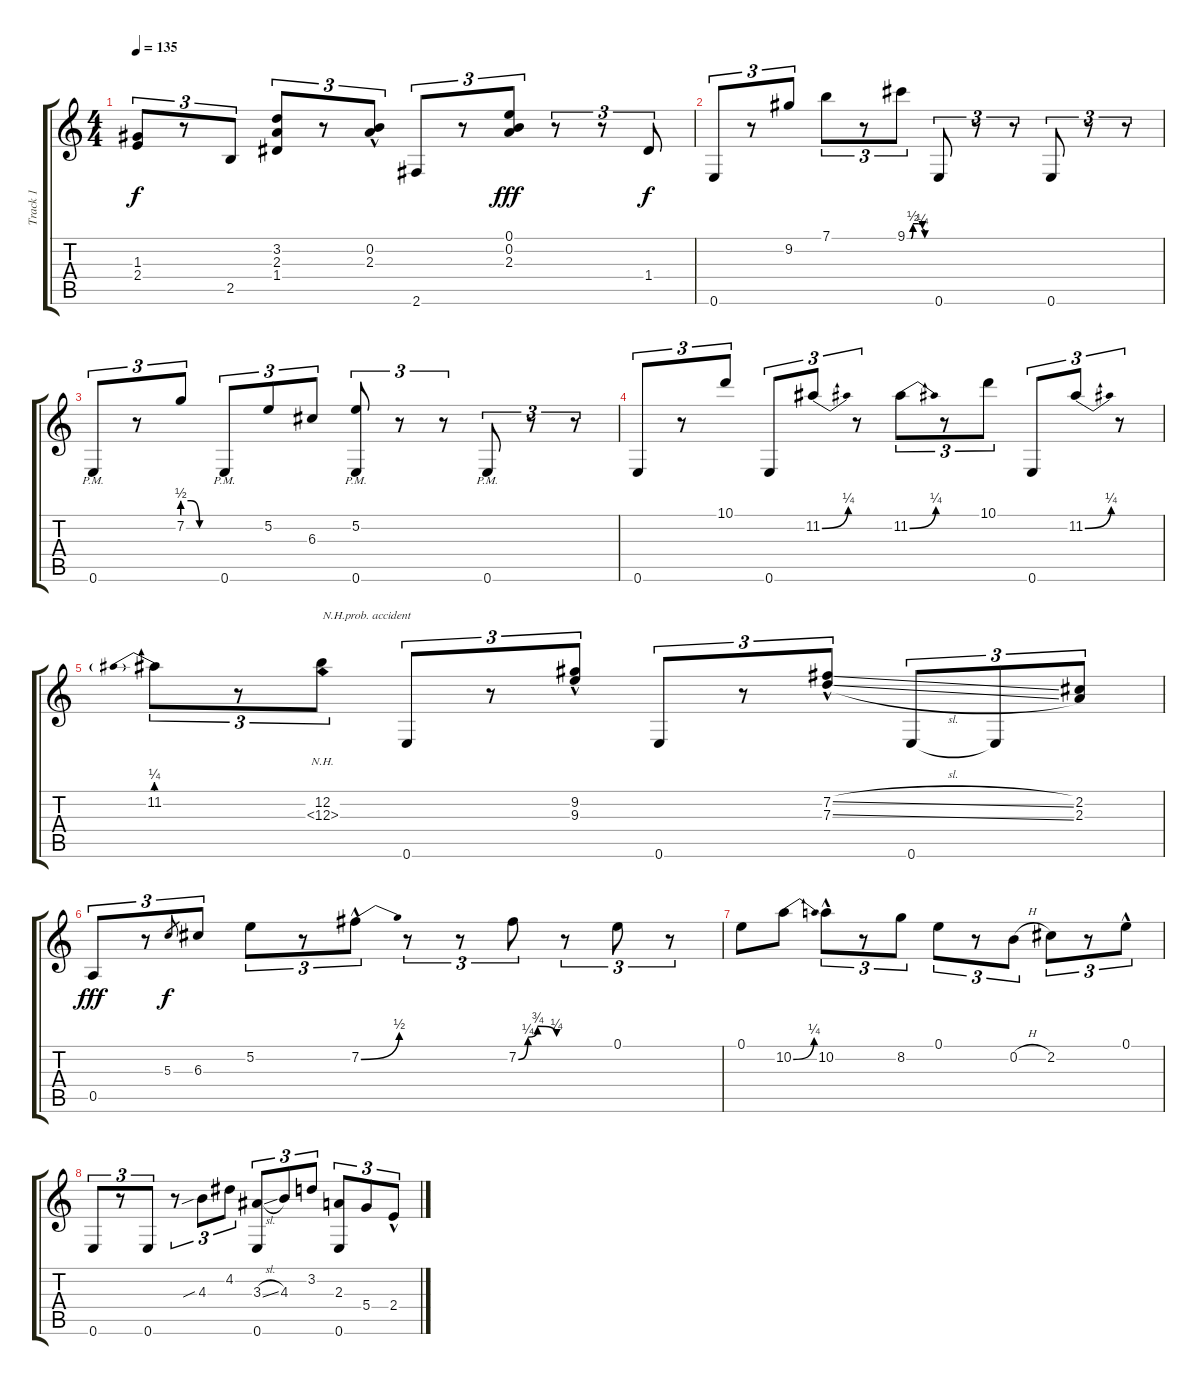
\track ("Track 1" "Track 1") {instrument acousticguitarnylon}
\staff {score tabs}
\tuning (E4 B3 G3 D3 A2 E2) {hide}
\ts (4 4)
\tempo 135
\clef g2
\ks c
(1.3 2.4).8{tu (3 2) dy f} r.8{tu (3 2)} 2.5.8{tu (3 2)} (3.2 2.3 1.4).8{tu (3 2)} r.8{tu (3 2)} (0.2{hac} 2.3{hac}).8{tu (3 2)} 2.6.8{tu (3 2)} r.8{tu (3 2)} (0.1 0.2 2.3).8{tu (3 2) dy fff} r.8{tu (3 2)} r.8{tu (3 2)} 1.4.8{tu (3 2) dy f} |
0.6.8{tu (3 2)} r.8{tu (3 2)} 9.2.8{tu (3 2)} 7.1.8{tu (3 2)} r.8{tu (3 2)} 9.1{be (custom 0 0 10 0 15 2 29 2 39 1 45 0 60 0)}.8{tu (3 2)} 0.6.8{tu (3 2)} r.8{tu (3 2)} r.8{tu (3 2)} 0.6.8{tu (3 2)} r.8{tu (3 2)} r.8{tu (3 2)} |
0.6{pm}.8{tu (3 2)} r.8{tu (3 2)} 7.2{be (custom 0 2 15 2 30 0 45 0 60 0)}.8{tu (3 2)} 0.6{pm}.8{tu (3 2)} 5.2.8{tu (3 2)} 6.3.8{tu (3 2)} (5.2 0.6{pm}).8{tu (3 2)} r.8{tu (3 2)} r.8{tu (3 2)} 0.6{pm}.8{tu (3 2)} r.8{tu (3 2)} r.8{tu (3 2)} |
0.6.8{tu (3 2)} r.8{tu (3 2)} 10.1.8{tu (3 2)} 0.6.8{tu (3 2)} 11.2{be (bend 0 0 60 1)}.8{tu (3 2)} r.8{tu (3 2)} 11.2{be (bend 0 0 60 1)}.8{tu (3 2)} r.8{tu (3 2)} 10.1.8{tu (3 2)} 0.6.8{tu (3 2)} 11.2{be (bend 0 0 60 1)}.8{tu (3 2)} r.8{tu (3 2)} |
11.2{be (prebend 0 1 60 1)}.8{tu (3 2)} r.8{tu (3 2)} (12.2 12.3{nh}).8{tu (3 2) txt "N.H.prob. accident"} 0.6.8{tu (3 2)} r.8{tu (3 2)} (9.2{hac} 9.3{hac}).8{tu (3 2)} 0.6.8{tu (3 2)} r.8{tu (3 2)} (7.2{sl hac} 7.3{sl hac}).8{tu (3 2)} 0.6.8{tu (3 2)} 0.6{t}.8{tu (3 2)} (2.2 2.3).8{tu (3 2)} |
0.5.8{tu (3 2) dy fff} r.8{tu (3 2)} 5.3.8{gr dy f} 6.3.8{tu (3 2)} 5.2.8{tu (3 2)} r.8{tu (3 2)} 7.2{be (bend 0 0 60 2) hac}.8{tu (3 2)} r.8{tu (3 2)} r.8{tu (3 2)} 7.2{be (custom 0 0 15 1 30 3 60 1)}.8{tu (3 2)} r.8{tu (3 2)} 0.1.8{tu (3 2)} r.8{tu (3 2)} |
0.1.8 10.2{be (bend 0 0 60 1)}.8 10.2{hac}.8{tu (3 2)} r.8{tu (3 2)} 8.2.8{tu (3 2)} 0.1.8{tu (3 2)} r.8{tu (3 2)} 0.2{h}.8{tu (3 2)} 2.2.8{tu (3 2)} r.8{tu (3 2)} 0.1{hac}.8{tu (3 2)} |
0.6.8{tu (3 2)} r.8{tu (3 2)} 0.6.8{tu (3 2)} r.8{tu (3 2)} 4.3{sib}.8{tu (3 2)} 4.2.8{tu (3 2)} (3.3{sl} 0.6).8{tu (3 2)} 4.3.8{tu (3 2)} 3.2.8{tu (3 2)} (2.3 0.6).8{tu (3 2)} 5.4.8{tu (3 2)} 2.4{hac}.8{tu (3 2)}
